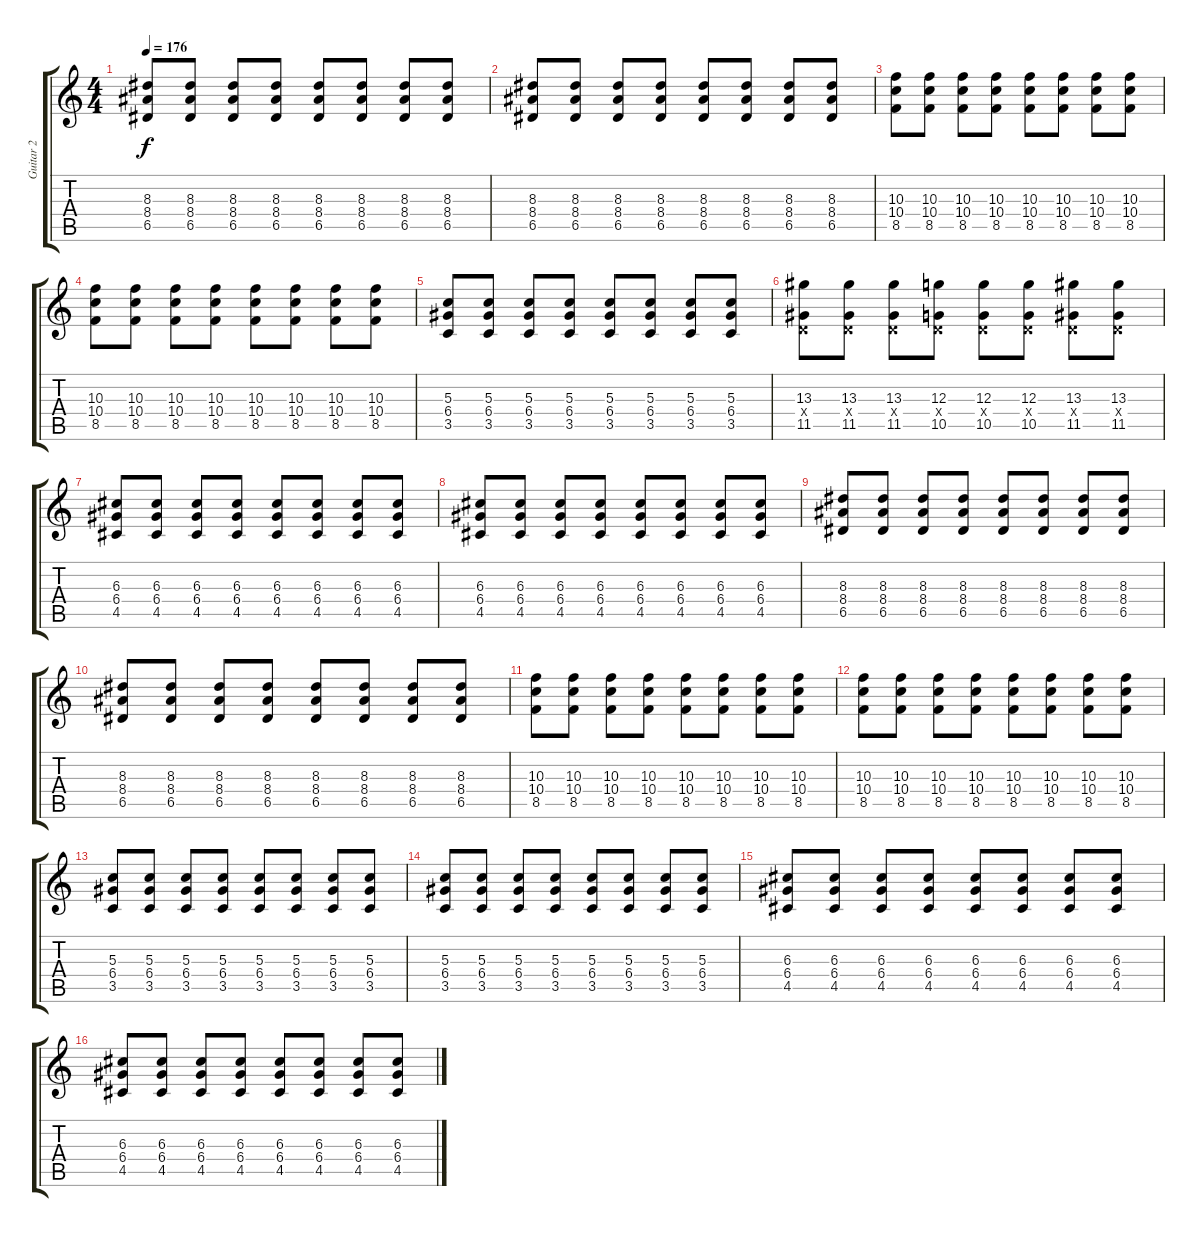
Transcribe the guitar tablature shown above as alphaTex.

\track ("Guitar 2" "Guitar 2") {instrument overdrivenguitar}
\staff {score tabs}
\tuning (E4 B3 G3 D3 A2 D2) {hide}
\ts (4 4)
\tempo 176
\clef g2
\ks c
(8.3 8.4 6.5).8{dy f} (8.3 8.4 6.5).8 (8.3 8.4 6.5).8 (8.3 8.4 6.5).8 (8.3 8.4 6.5).8 (8.3 8.4 6.5).8 (8.3 8.4 6.5).8 (8.3 8.4 6.5).8 |
(8.3 8.4 6.5).8 (8.3 8.4 6.5).8 (8.3 8.4 6.5).8 (8.3 8.4 6.5).8 (8.3 8.4 6.5).8 (8.3 8.4 6.5).8 (8.3 8.4 6.5).8 (8.3 8.4 6.5).8 |
(10.3 10.4 8.5).8 (10.3 10.4 8.5).8 (10.3 10.4 8.5).8 (10.3 10.4 8.5).8 (10.3 10.4 8.5).8 (10.3 10.4 8.5).8 (10.3 10.4 8.5).8 (10.3 10.4 8.5).8 |
(10.3 10.4 8.5).8 (10.3 10.4 8.5).8 (10.3 10.4 8.5).8 (10.3 10.4 8.5).8 (10.3 10.4 8.5).8 (10.3 10.4 8.5).8 (10.3 10.4 8.5).8 (10.3 10.4 8.5).8 |
(5.3 6.4 3.5).8 (5.3 6.4 3.5).8 (5.3 6.4 3.5).8 (5.3 6.4 3.5).8 (5.3 6.4 3.5).8 (5.3 6.4 3.5).8 (5.3 6.4 3.5).8 (5.3 6.4 3.5).8 |
(13.3 0.4{x} 11.5).8 (13.3 0.4{x} 11.5).8 (13.3 0.4{x} 11.5).8 (12.3 0.4{x} 10.5).8 (12.3 0.4{x} 10.5).8 (12.3 0.4{x} 10.5).8 (13.3 0.4{x} 11.5).8 (13.3 0.4{x} 11.5).8 |
(6.3 6.4 4.5).8{volume 13} (6.3 6.4 4.5).8 (6.3 6.4 4.5).8 (6.3 6.4 4.5).8 (6.3 6.4 4.5).8 (6.3 6.4 4.5).8 (6.3 6.4 4.5).8 (6.3 6.4 4.5).8 |
(6.3 6.4 4.5).8 (6.3 6.4 4.5).8 (6.3 6.4 4.5).8 (6.3 6.4 4.5).8 (6.3 6.4 4.5).8 (6.3 6.4 4.5).8 (6.3 6.4 4.5).8 (6.3 6.4 4.5).8 |
(8.3 8.4 6.5).8 (8.3 8.4 6.5).8 (8.3 8.4 6.5).8 (8.3 8.4 6.5).8 (8.3 8.4 6.5).8 (8.3 8.4 6.5).8 (8.3 8.4 6.5).8 (8.3 8.4 6.5).8 |
(8.3 8.4 6.5).8 (8.3 8.4 6.5).8 (8.3 8.4 6.5).8 (8.3 8.4 6.5).8 (8.3 8.4 6.5).8 (8.3 8.4 6.5).8 (8.3 8.4 6.5).8 (8.3 8.4 6.5).8 |
(10.3 10.4 8.5).8 (10.3 10.4 8.5).8 (10.3 10.4 8.5).8 (10.3 10.4 8.5).8 (10.3 10.4 8.5).8 (10.3 10.4 8.5).8 (10.3 10.4 8.5).8 (10.3 10.4 8.5).8 |
(10.3 10.4 8.5).8 (10.3 10.4 8.5).8 (10.3 10.4 8.5).8 (10.3 10.4 8.5).8 (10.3 10.4 8.5).8 (10.3 10.4 8.5).8 (10.3 10.4 8.5).8 (10.3 10.4 8.5).8 |
(5.3 6.4 3.5).8 (5.3 6.4 3.5).8 (5.3 6.4 3.5).8 (5.3 6.4 3.5).8 (5.3 6.4 3.5).8 (5.3 6.4 3.5).8 (5.3 6.4 3.5).8 (5.3 6.4 3.5).8 |
(5.3 6.4 3.5).8 (5.3 6.4 3.5).8 (5.3 6.4 3.5).8 (5.3 6.4 3.5).8 (5.3 6.4 3.5).8 (5.3 6.4 3.5).8 (5.3 6.4 3.5).8 (5.3 6.4 3.5).8 |
(6.3 6.4 4.5).8{volume 13} (6.3 6.4 4.5).8 (6.3 6.4 4.5).8 (6.3 6.4 4.5).8 (6.3 6.4 4.5).8 (6.3 6.4 4.5).8 (6.3 6.4 4.5).8 (6.3 6.4 4.5).8 |
(6.3 6.4 4.5).8 (6.3 6.4 4.5).8 (6.3 6.4 4.5).8 (6.3 6.4 4.5).8 (6.3 6.4 4.5).8 (6.3 6.4 4.5).8 (6.3 6.4 4.5).8 (6.3 6.4 4.5).8
